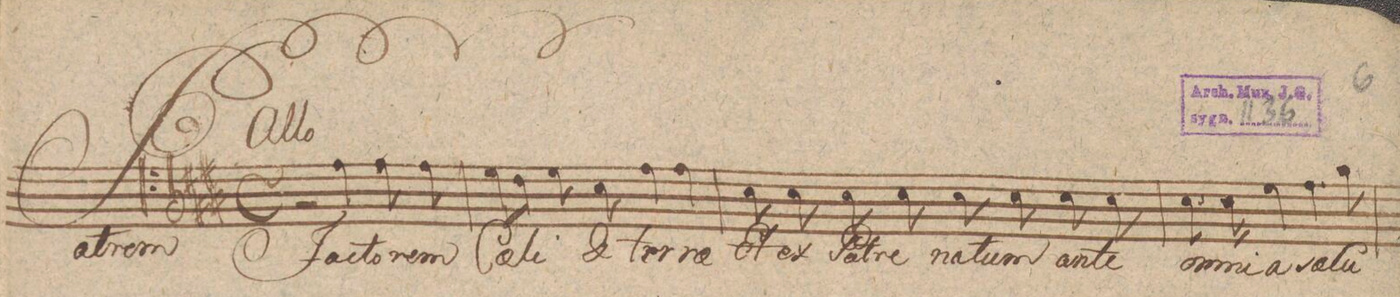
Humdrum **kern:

**kern	**text	**dynam
*I"Tenore	*	*
*clefC4	*	*
*k[c#f#d#g#]	*	*
*met(c)	*	*
*M4/4	*	*
2r	.	.
4e\	Fac-	.
8e\	-to-	.
8e\	-rem	.
=2	=2	=2
8d#\L	Cae-	.
8c#\J	.	.
8d#\	-li	.
8B\	&	.
4e\	ter-	.
4e\	-ra	.
=3	=3	=3
8B\	Et	.
8B\	ex	.
8B\	Pat-	.
8B\	-re	.
8B\	na-	.
8B\	-tum	.
8B\	an-	.
8B\	-te	.
=4	=4	=4
8.B\	-om-	.
16B\	-ni-	.
4d#\	-a	.
4.e\	sae-	.
8f#\	-cu-	.
=5	=5	=5
*-	*-	*-
